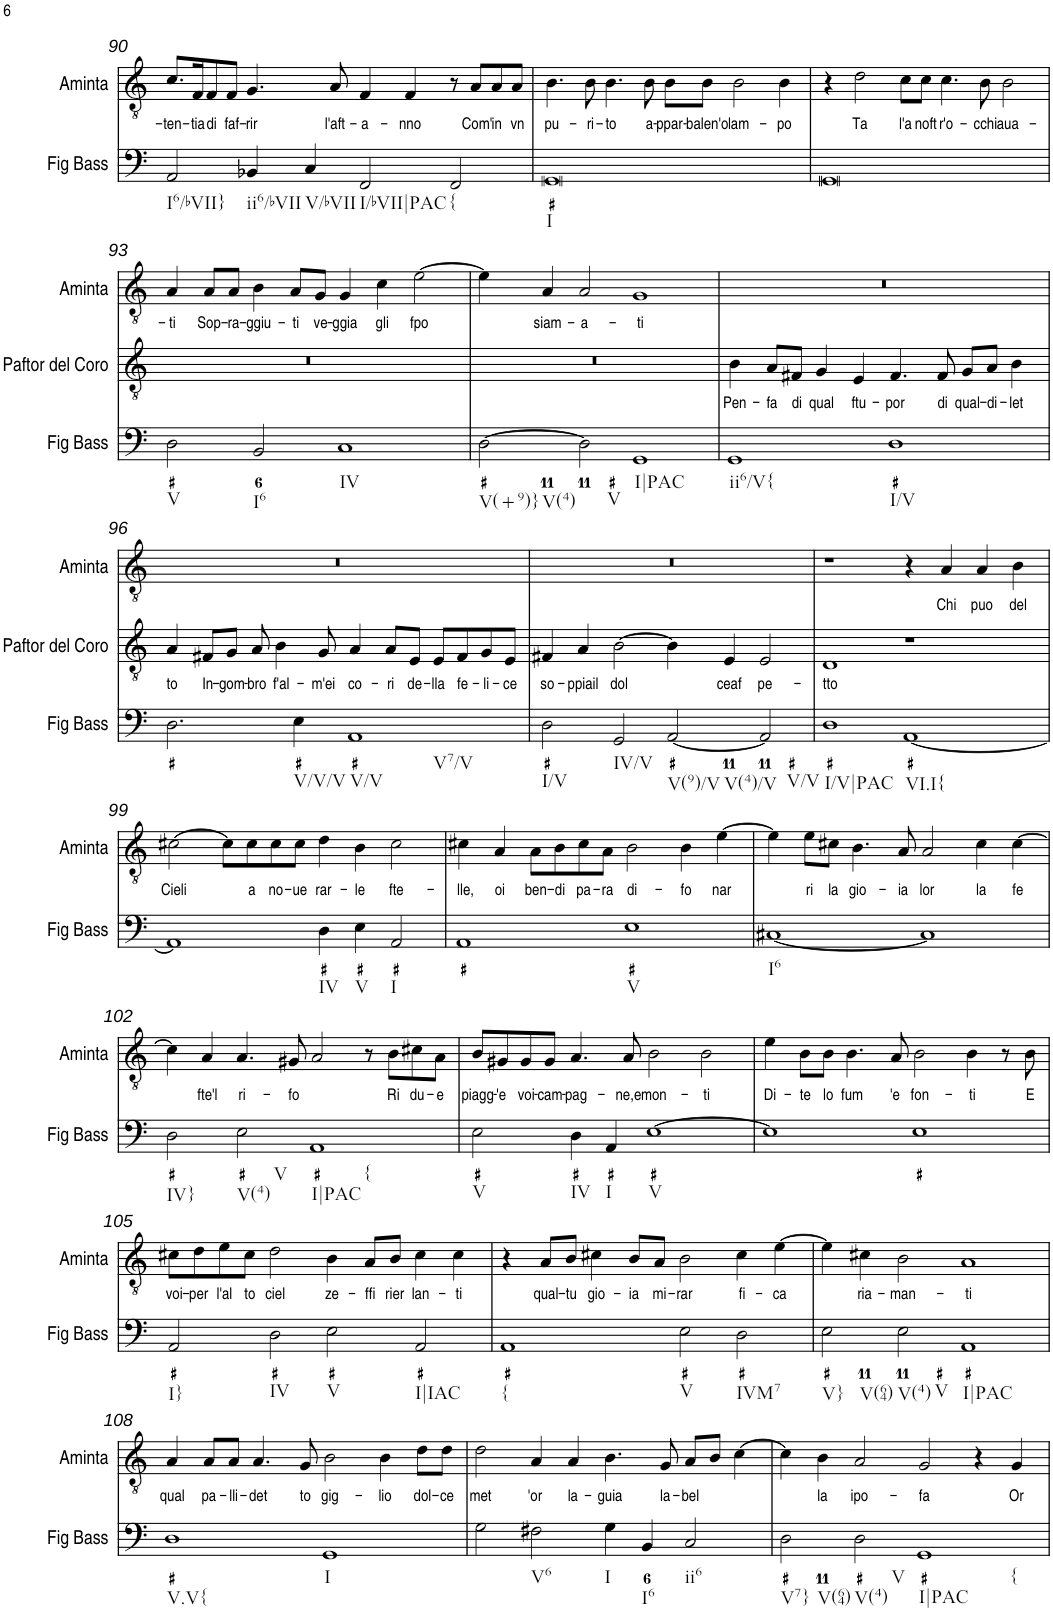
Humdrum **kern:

**kern	**kern	**text	**kern	**text
*part3	*part2	*part2	*part1	*part1
*staff3	*staff2	*staff2	*staff1	*staff1
*I"Fig Bass	*I"Paftor del Coro	*	*I"Aminta	*
*I'Fig Bass	*I'Paftor del Coro	*	*I'Aminta	*
!!LO:PB:g=z
*clefF4	*clefGv2	*	*clefGv2	*
*k[]	*k[]	*	*k[]	*
*M4/2	*M4/2	*	*M4/2	*
=90	=90	=90	=90	=90
!LO:TX:b:t=I6/bVII}	!	!	!	!
!	!	!	!	!LO:LY:b
2AA/	0r	.	8.c/L	-ten-
!	!	!	!	!LO:LY:b
.	.	.	16F/K	-tia
!	!	!	!	!LO:LY:b
.	.	.	8F/	di
!	!	!	!	!LO:LY:b
.	.	.	8F/J	faf-
!LO:TX:b:t=ii6/bVII	!	!	!	!
!	!	!	!	!LO:LY:b
4BB-X/	.	.	4.G/	-rir
!LO:TX:b:t=V/bVII	!	!	!	!
4C/	.	.	.	.
!	!	!	!	!LO:LY:b
.	.	.	8A/	l'aft-
!LO:TX:b:t=I/bVII|PAC	!	!	!	!
!	!	!	!	!LO:LY:b
2FF/	.	.	4F/	-a-
!	!	!	!	!LO:LY:b
.	.	.	4F/	-nno
!LO:TX:b:t={	!	!	!	!
2FF/	.	.	8r	.
!	!	!	!	!LO:LY:b
.	.	.	8A/L	Com'
!	!	!	!	!LO:LY:b
.	.	.	8A/	in
!	!	!	!	!LO:LY:b
.	.	.	8A/J	vn
=91	=91	=91	=91	=91
!LO:TX:b:t=I	!	!	!	!
!	!	!	!	!LO:LY:b
0GG	0r	.	4.B\	pu-
!	!	!	!	!LO:LY:b
.	.	.	8B\	-ri-
!	!	!	!	!LO:LY:b
.	.	.	4.B\	-to
!	!	!	!	!LO:LY:b
.	.	.	8B\	a-
!	!	!	!	!LO:LY:b
.	.	.	8B\L	-ppar-
!	!	!	!	!LO:LY:b
.	.	.	8B\J	-balen'o
!	!	!	!	!LO:LY:b
.	.	.	2B\	lam-
!	!	!	!	!LO:LY:b
.	.	.	4B\	-po
=92	=92	=92	=92	=92
0GG	0r	.	4r	.
!	!	!	!	!LO:LY:b
.	.	.	2d\	Ta
!	!	!	!	!LO:LY:b
.	.	.	8c\L	l'a
!	!	!	!	!LO:LY:b
.	.	.	8c\J	noft
!	!	!	!	!LO:LY:b
.	.	.	4.c\	r'o-
!	!	!	!	!LO:LY:b
.	.	.	8B\	-cchi
!	!	!	!	!LO:LY:b
.	.	.	2B\	aua-
!!LO:LB:g=z
=93	=93	=93	=93	=93
!LO:TX:b:t=V	!	!	!	!
!	!	!	!	!LO:LY:b
2D\	0r	.	4A/	-ti
!	!	!	!	!LO:LY:b
.	.	.	8A/L	Sop-
!	!	!	!	!LO:LY:b
.	.	.	8A/J	-ra-
!LO:TX:b:t=I6	!	!	!	!
!	!	!	!	!LO:LY:b
2BB/	.	.	4B\	-ggiu-
!	!	!	!	!LO:LY:b
.	.	.	8A/L	-ti
!	!	!	!	!LO:LY:b
.	.	.	8G/J	ve-
!LO:TX:b:t=IV	!	!	!	!
!	!	!	!	!LO:LY:b
1C	.	.	4G/	-ggia
!	!	!	!	!LO:LY:b
.	.	.	4c\	gli
!	!	!	!	!LO:LY:b
.	.	.	[2e\	fpo
=94	=94	=94	=94	=94
!LO:TX:b:t=V(+9)}	!	!	!	!
!LO:TX:b:t=V(4)	!	!	!	!
[2D\	0r	.	4e\]	.
!	!	!	!	!LO:LY:b
.	.	.	4A/	siam-
!LO:TX:b:t=V	!	!	!	!
!	!	!	!	!LO:LY:b
2D\]	.	.	2A/	-a-
!LO:TX:b:t=I|PAC	!	!	!	!
!	!	!	!	!LO:LY:b
1GG	.	.	1G	-ti
=95	=95	=95	=95	=95
!LO:TX:b:t=ii6/V{	!	!	!	!
!	!	!LO:LY:b	!	!
1GG	4B\	Pen-	0r	.
!	!	!LO:LY:b	!	!
.	8A/L	-fa	.	.
!	!	!LO:LY:b	!	!
.	8F#X/J	di	.	.
!	!	!LO:LY:b	!	!
.	4G/	qual	.	.
!	!	!LO:LY:b	!	!
.	4E/	ftu-	.	.
!LO:TX:b:t=I/V	!	!	!	!
!	!	!LO:LY:b	!	!
1D	4.F#/	-por	.	.
!	!	!LO:LY:b	!	!
.	8F#/	di	.	.
!	!	!LO:LY:b	!	!
.	8G/L	qual-	.	.
!	!	!LO:LY:b	!	!
.	8A/J	-di-	.	.
!	!	!LO:LY:b	!	!
.	4B\	-let	.	.
!!LO:LB:g=z
=96	=96	=96	=96	=96
!	!	!LO:LY:b	!	!
2.D\	4A/	to	0r	.
!	!	!LO:LY:b	!	!
.	8F#X/L	In-	.	.
!	!	!LO:LY:b	!	!
.	8G/J	-gom-	.	.
!	!	!LO:LY:b	!	!
.	8A/	-bro	.	.
!	!	!LO:LY:b	!	!
.	4B\	f'al-	.	.
!LO:TX:b:t=V/V/V	!	!	!	!
4E\	.	.	.	.
!	!	!LO:LY:b	!	!
.	8G/	-m'ei	.	.
!LO:TX:b:t=V/V	!	!	!	!
!LO:TX:b:t=V7/V	!	!	!	!
!	!	!LO:LY:b	!	!
1AA	4A/	co-	.	.
!	!	!LO:LY:b	!	!
.	8A/L	-ri	.	.
!	!	!LO:LY:b	!	!
.	8E/J	de-	.	.
!	!	!LO:LY:b	!	!
.	8E/L	-lla	.	.
!	!	!LO:LY:b	!	!
.	8F#/	fe-	.	.
!	!	!LO:LY:b	!	!
.	8G/	-li-	.	.
!	!	!LO:LY:b	!	!
.	8E/J	-ce	.	.
=97	=97	=97	=97	=97
!LO:TX:b:t=I/V	!	!	!	!
!	!	!LO:LY:b	!	!
2D\	4F#X/	so-	0r	.
!	!	!LO:LY:b	!	!
.	4A/	-ppiail	.	.
!LO:TX:b:t=IV/V	!	!	!	!
!	!	!LO:LY:b	!	!
2GG/	[2B\	dol	.	.
!LO:TX:b:t=V(9)/V	!	!	!	!
!LO:TX:b:t=V(4)/V	!	!	!	!
[2AA/	4B\]	.	.	.
!	!	!LO:LY:b	!	!
.	4E/	ceaf	.	.
!LO:TX:b:t=V/V	!	!	!	!
!	!	!LO:LY:b	!	!
2AA/]	2E/	pe-	.	.
=98	=98	=98	=98	=98
!LO:TX:b:t=I/V|PAC	!	!	!	!
!	!	!LO:LY:b	!	!
1D	1D	-tto	1r	.
!LO:TX:b:t=VI.I{	!	!	!	!
[1AA	1r	.	4r	.
!	!	!	!	!LO:LY:b
.	.	.	4A/	Chi
!	!	!	!	!LO:LY:b
.	.	.	4A/	puo
!	!	!	!	!LO:LY:b
.	.	.	4B\	del
!!LO:LB:g=z
=99	=99	=99	=99	=99
!	!	!	!	!LO:LY:b
1AA]	0r	.	[2c#X\	Cieli
.	.	.	8c#\L]	.
!	!	!	!	!LO:LY:b
.	.	.	8c#\	a
!	!	!	!	!LO:LY:b
.	.	.	8c#\	no-
!	!	!	!	!LO:LY:b
.	.	.	8c#\J	-ue
!LO:TX:b:t=IV	!	!	!	!
!	!	!	!	!LO:LY:b
4D\	.	.	4d\	rar-
!LO:TX:b:t=V	!	!	!	!
!	!	!	!	!LO:LY:b
4E\	.	.	4B\	-le
!LO:TX:b:t=I	!	!	!	!
!	!	!	!	!LO:LY:b
2AA/	.	.	2c#\	fte-
=100	=100	=100	=100	=100
!	!	!	!	!LO:LY:b
1AA	0r	.	4c#X\	-lle,
!	!	!	!	!LO:LY:b
.	.	.	4A/	oi
!	!	!	!	!LO:LY:b
.	.	.	8A\L	ben-
!	!	!	!	!LO:LY:b
.	.	.	8B\	-di
!	!	!	!	!LO:LY:b
.	.	.	8c#\	pa-
!	!	!	!	!LO:LY:b
.	.	.	8A\J	-ra
!LO:TX:b:t=V	!	!	!	!
!	!	!	!	!LO:LY:b
1E	.	.	2B\	di-
!	!	!	!	!LO:LY:b
.	.	.	4B\	-fo
!	!	!	!	!LO:LY:b
.	.	.	[4e\	nar
=101	=101	=101	=101	=101
!LO:TX:b:t=I6	!	!	!	!
[1C#X	0r	.	4e\]	.
!	!	!	!	!LO:LY:b
.	.	.	8e\L	ri
!	!	!	!	!LO:LY:b
.	.	.	8c#X\J	la
!	!	!	!	!LO:LY:b
.	.	.	4.B\	gio-
!	!	!	!	!LO:LY:b
.	.	.	8A/	-ia
!	!	!	!	!LO:LY:b
1C#]	.	.	2A/	lor
!	!	!	!	!LO:LY:b
.	.	.	4c#\	la
!	!	!	!	!LO:LY:b
.	.	.	[4c#\	fe
!!LO:LB:g=z
=102	=102	=102	=102	=102
!LO:TX:b:t=IV}	!	!	!	!
2D\	0r	.	4c#\]	.
!	!	!	!	!LO:LY:b
.	.	.	4A/	fte'l
!LO:TX:b:t=V(4)	!	!	!	!
!LO:TX:b:t=V	!	!	!	!
!	!	!	!	!LO:LY:b
2E\	.	.	4.A/	ri-
!	!	!	!	!LO:LY:b
.	.	.	8G#X/	-fo
!LO:TX:b:t=I|PAC	!	!	!	!
!LO:TX:b:t={	!	!	!	!
1AA	.	.	2A/	.
.	.	.	8r	.
!	!	!	!	!LO:LY:b
.	.	.	8B\L	Ri
!	!	!	!	!LO:LY:b
.	.	.	8c#X\	du-
!	!	!	!	!LO:LY:b
.	.	.	8A\J	-e
=103	=103	=103	=103	=103
!LO:TX:b:t=V	!	!	!	!
!	!	!	!	!LO:LY:b
2E\	0r	.	8B/L	piagg-
!	!	!	!	!LO:LY:b
.	.	.	8G#X/	-'e
!	!	!	!	!LO:LY:b
.	.	.	8G#/	voi-
!	!	!	!	!LO:LY:b
.	.	.	8G#/J	-cam-
!LO:TX:b:t=IV	!	!	!	!
!	!	!	!	!LO:LY:b
4D\	.	.	4.A/	-pag-
!LO:TX:b:t=I	!	!	!	!
4AA/	.	.	.	.
!	!	!	!	!LO:LY:b
.	.	.	8A/	-ne,e
!LO:TX:b:t=V	!	!	!	!
!	!	!	!	!LO:LY:b
[1E	.	.	2B\	mon-
!	!	!	!	!LO:LY:b
.	.	.	2B\	-ti
=104	=104	=104	=104	=104
!	!	!	!	!LO:LY:b
1E]	0r	.	4e\	Di-
!	!	!	!	!LO:LY:b
.	.	.	8B\L	-te
!	!	!	!	!LO:LY:b
.	.	.	8B\J	lo
!	!	!	!	!LO:LY:b
.	.	.	4.B\	fum
!	!	!	!	!LO:LY:b
.	.	.	8A/	'e
!	!	!	!	!LO:LY:b
1E	.	.	2B\	fon-
!	!	!	!	!LO:LY:b
.	.	.	4B\	-ti
.	.	.	8r	.
!	!	!	!	!LO:LY:b
.	.	.	8B\	E
!!LO:LB:g=z
=105	=105	=105	=105	=105
!LO:TX:b:t=I}	!	!	!	!
!	!	!	!	!LO:LY:b
2AA/	0r	.	8c#X\L	voi-
!	!	!	!	!LO:LY:b
.	.	.	8d\	-per
!	!	!	!	!LO:LY:b
.	.	.	8e\	l'al
!	!	!	!	!LO:LY:b
.	.	.	8c#\J	to
!LO:TX:b:t=IV	!	!	!	!
!	!	!	!	!LO:LY:b
2D\	.	.	2d\	ciel
!LO:TX:b:t=V	!	!	!	!
!	!	!	!	!LO:LY:b
2E\	.	.	4B\	ze-
!	!	!	!	!LO:LY:b
.	.	.	8A/L	-ffi
!	!	!	!	!LO:LY:b
.	.	.	8B/J	rier
!LO:TX:b:t=I|IAC	!	!	!	!
!	!	!	!	!LO:LY:b
2AA/	.	.	4c#\	lan-
!	!	!	!	!LO:LY:b
.	.	.	4c#\	-ti
=106	=106	=106	=106	=106
!LO:TX:b:t={	!	!	!	!
1AA	0r	.	4r	.
!	!	!	!	!LO:LY:b
.	.	.	8A/L	qual-
!	!	!	!	!LO:LY:b
.	.	.	8B/J	-tu
!	!	!	!	!LO:LY:b
.	.	.	4c#X\	gio-
!	!	!	!	!LO:LY:b
.	.	.	8B/L	-ia
!	!	!	!	!LO:LY:b
.	.	.	8A/J	mi-
!LO:TX:b:t=V	!	!	!	!
!	!	!	!	!LO:LY:b
2E\	.	.	2B\	-rar
!LO:TX:b:t=IVM7	!	!	!	!
!	!	!	!	!LO:LY:b
2D\	.	.	4c#\	fi-
!	!	!	!	!LO:LY:b
.	.	.	[4e\	-ca
=107	=107	=107	=107	=107
!LO:TX:b:t=V}	!	!	!	!
!LO:TX:b:t=V(64)	!	!	!	!
2E\	0r	.	4e\]	.
!	!	!	!	!LO:LY:b
.	.	.	4c#X\	ria-
!LO:TX:b:t=V(4)	!	!	!	!
!LO:TX:b:t=V	!	!	!	!
!	!	!	!	!LO:LY:b
2E\	.	.	2B\	-man-
!LO:TX:b:t=I|PAC	!	!	!	!
!	!	!	!	!LO:LY:b
1AA	.	.	1A	-ti
!!LO:LB:g=z
=108	=108	=108	=108	=108
!LO:TX:b:t=V.V{	!	!	!	!
!	!	!	!	!LO:LY:b
1D	0r	.	4A/	qual
!	!	!	!	!LO:LY:b
.	.	.	8A/L	pa-
!	!	!	!	!LO:LY:b
.	.	.	8A/J	-lli-
!	!	!	!	!LO:LY:b
.	.	.	4.A/	-det
!	!	!	!	!LO:LY:b
.	.	.	8G/	to
!LO:TX:b:t=I	!	!	!	!
!	!	!	!	!LO:LY:b
1GG	.	.	2B\	gig-
!	!	!	!	!LO:LY:b
.	.	.	4B\	-lio
!	!	!	!	!LO:LY:b
.	.	.	8d\L	dol-
!	!	!	!	!LO:LY:b
.	.	.	8d\J	-ce
=109	=109	=109	=109	=109
!	!	!	!	!LO:LY:b
2G\	0r	.	2d\	met
!LO:TX:b:t=V6	!	!	!	!
!	!	!	!	!LO:LY:b
2F#X\	.	.	4A/	'or
!	!	!	!	!LO:LY:b
.	.	.	4A/	la-
!LO:TX:b:t=I	!	!	!	!
!	!	!	!	!LO:LY:b
4G\	.	.	4.B\	-guia
!LO:TX:b:t=I6	!	!	!	!
4BB/	.	.	.	.
!	!	!	!	!LO:LY:b
.	.	.	8G/	la-
!LO:TX:b:t=ii6	!	!	!	!
!	!	!	!	!LO:LY:b
2C/	.	.	8A/L	-bel
.	.	.	8B/J	.
.	.	.	[4c\	.
=110	=110	=110	=110	=110
!LO:TX:b:t=V7}	!	!	!	!
!LO:TX:b:t=V(64)	!	!	!	!
2D\	0r	.	4c\]	.
!	!	!	!	!LO:LY:b
.	.	.	4B\	la
!LO:TX:b:t=V(4)	!	!	!	!
!LO:TX:b:t=V	!	!	!	!
!	!	!	!	!LO:LY:b
2D\	.	.	2A/	ipo-
!LO:TX:b:t=I|PAC	!	!	!	!
!LO:TX:b:t={	!	!	!	!
!	!	!	!	!LO:LY:b
1GG	.	.	2G/	-fa
.	.	.	4r	.
!	!	!	!	!LO:LY:b
.	.	.	4G/	Or
=	=	=	=	=
*-	*-	*-	*-	*-
